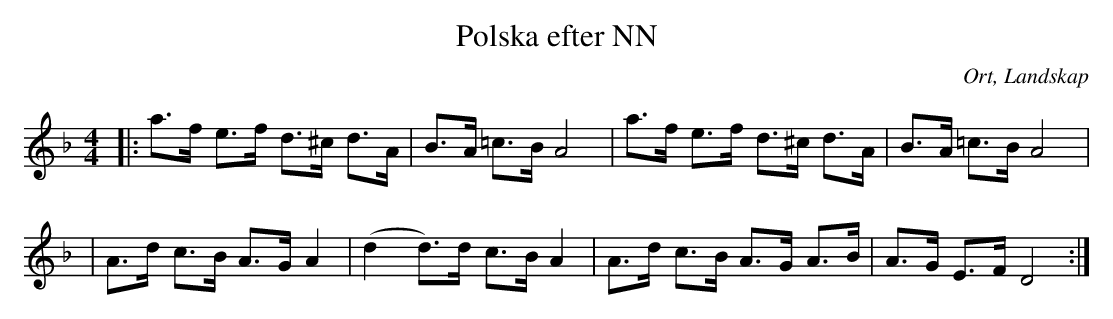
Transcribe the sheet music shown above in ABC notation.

X:1
T:Polska efter NN
O:Ort, Landskap
M:4/4
L:1/8
K:Dm
|: a>f e>f d>^c d>A | B>A =c>B A4 |  a>f e>f d>^c d>A | B>A =c>B A4 |
| A>d c>B A>G A2 | (d2 d)>d c>B A2 |  A>d c>B A>G A>B | A>G E>F D4 :|
